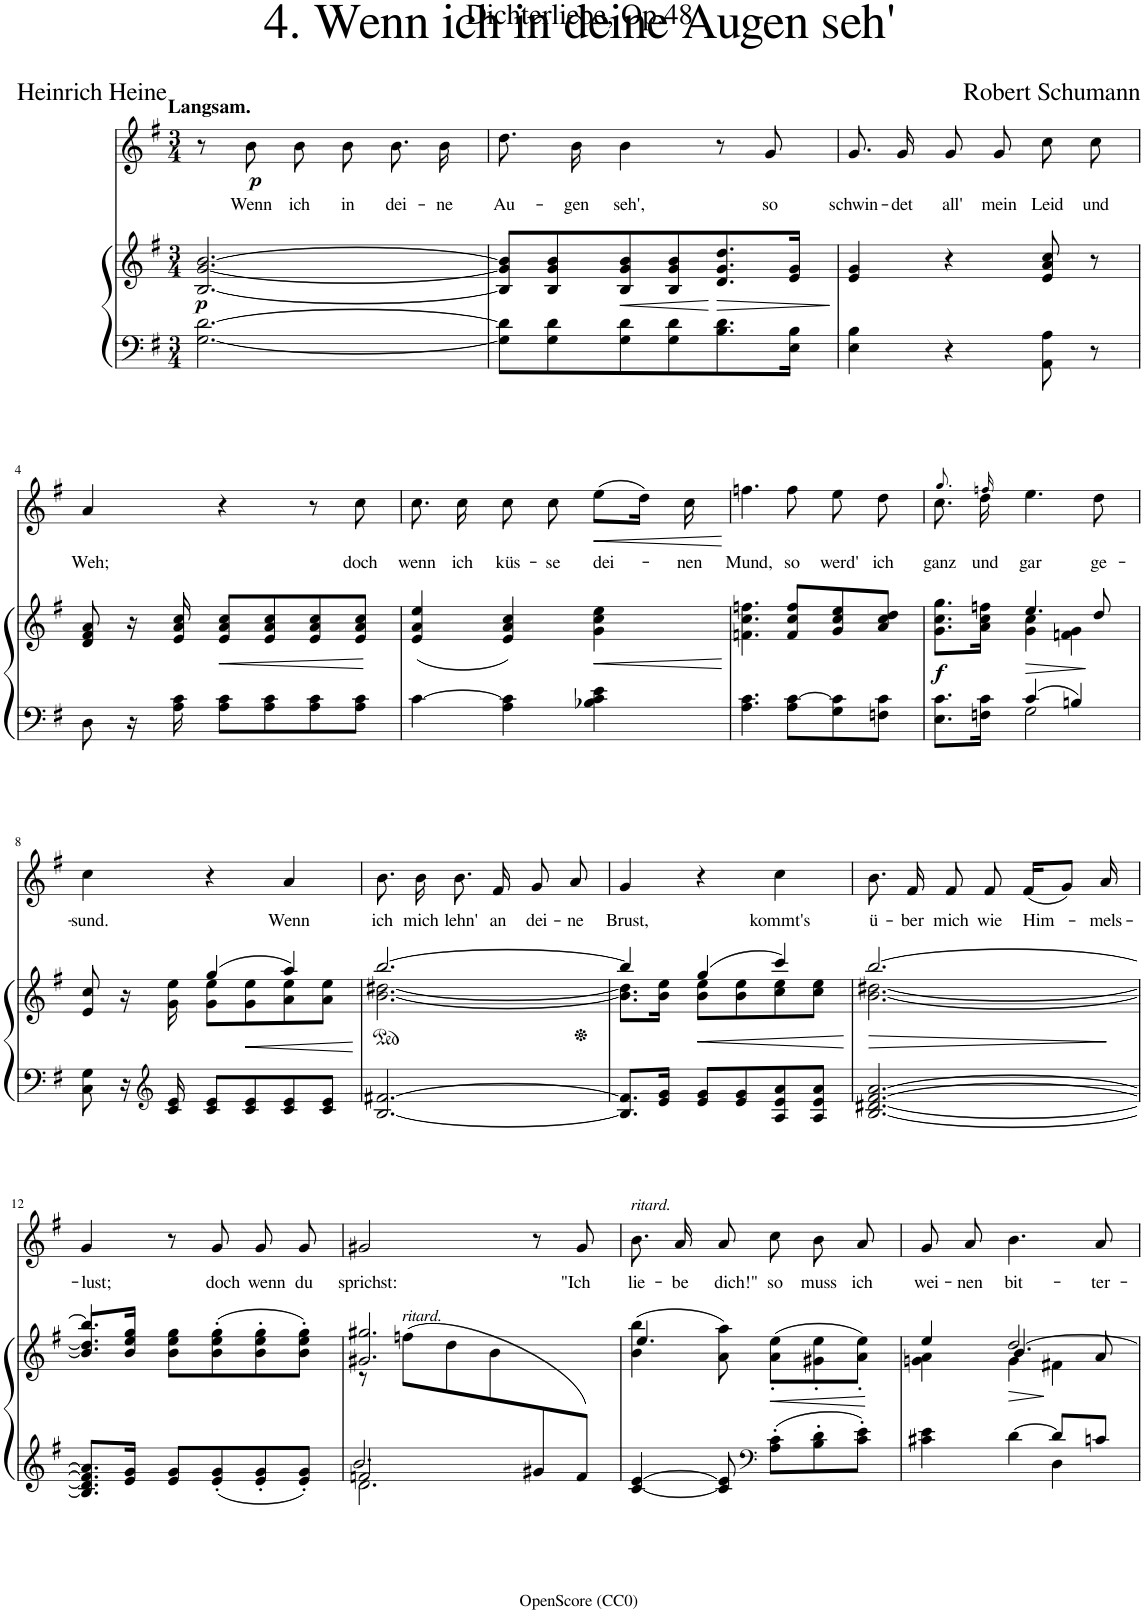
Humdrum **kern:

**kern	**kern	**dynam	**kern	**text	**dynam
*part2	*part2	*part2	*part1	*part1	*part1
*staff3	*staff2	*staff2/3	*staff1	*staff1	*staff1
*I"Piano	*	*	*I"Voice	*	*
*I'Pno	*	*	*	*	*
*clefF4	*clefG2	*	*clefG2	*	*
*k[f#]	*k[f#]	*	*k[f#]	*	*
*M3/4	*M3/4	*	*M3/4	*	*
=1	=1	=1	=1	=1	=1
!	!	!	!LO:TX:a:B:t=Langsam.	!	!
!	!	!LO:DY:b	!	!	!
[2.G\ [2.d\	[2.B/ [2.g/ [2.b/	p	8r	.	.
!	!	!	!	!LO:LY:b	!LO:DY:b
.	.	.	8b\	Wenn	p
!	!	!	!	!LO:LY:b	!
.	.	.	8b\	ich	.
!	!	!	!	!LO:LY:b	!
.	.	.	8b\	in	.
!	!	!	!	!LO:LY:b	!
.	.	.	8.b\	dei-	.
!	!	!	!	!LO:LY:b	!
.	.	.	16b\	-ne	.
=2	=2	=2	=2	=2	=2
!	!	!	!	!LO:LY:b	!
8G\] 8d\]L	8B/] 8g/] 8b/]L	.	8.dd\	Au-	.
8G\ 8d\	8B/ 8g/ 8b/	.	.	.	.
!	!	!	!	!LO:LY:b	!
.	.	.	16b\	-gen	.
!	!	!LO:HP:b	!	!LO:LY:b	!
8G\ 8d\	8B/ 8g/ 8b/	<	4b\	seh',	.
8G\ 8d\	8B/ 8g/ 8b/	.	.	.	.
!	!	!LO:HP:n=1:b	!	!	!
8.B\ 8.d\	8.d/ 8.g/ 8.dd/	[ >	8r	.	.
!	!	!	!	!LO:LY:b	!
.	.	.	8g/	so	.
16E\ 16B\Jk	16e/ 16g/Jk	.	.	.	.
.	.	]	.	.	.
=3	=3	=3	=3	=3	=3
!	!	!	!	!LO:LY:b	!
4E\ 4B\	4e/ 4g/	.	8.g/	schwin-	.
!	!	!	!	!LO:LY:b	!
.	.	.	16g/	-det	.
!	!	!	!	!LO:LY:b	!
4r	4r	.	8g/	all'	.
!	!	!	!	!LO:LY:b	!
.	.	.	8g/	mein	.
!	!	!	!	!LO:LY:b	!
8AA\ 8A\	8e/ 8a/ 8cc/	.	8cc\	Leid	.
!	!	!	!	!LO:LY:b	!
8r	8r	.	8cc\	und	.
!!LO:LB:g=z
=4	=4	=4	=4	=4	=4
!	!	!	!	!LO:LY:b	!
8D\	8d/ 8f#/ 8a/	.	4a/	Weh;	.
16r	16r	.	.	.	.
16A\ 16c\	16e/ 16a/ 16cc/	.	.	.	.
!	!	!LO:HP:b	!	!	!
8A\ 8c\L	8e/ 8a/ 8cc/L	<	4r	.	.
8A\ 8c\	8e/ 8a/ 8cc/	.	.	.	.
8A\ 8c\	8e/ 8a/ 8cc/	.	8r	.	.
!	!	!	!	!LO:LY:b	!
8A\ 8c\J	8e/ 8a/ 8cc/J	[	8cc\	doch	.
=5	=5	=5	=5	=5	=5
!	!	!	!	!LO:LY:b	!
[4c\	(4e/ 4a/ 4ee/	.	8.cc\	wenn	.
!	!	!	!	!LO:LY:b	!
.	.	.	16cc\	ich	.
!	!	!	!	!LO:LY:b	!
4A\ 4c\]	4e/ 4a/ 4cc/)	.	8cc\	küs-	.
!	!	!	!	!LO:LY:b	!
.	.	.	8cc\	-se	.
!	!	!LO:HP:b	!	!LO:LY:b	!LO:HP:b
4B-X\ 4c\ 4e\	4g\ 4cc\ 4ee\	<	(8ee\L	dei-	<
.	.	.	16dd\Jk)	.	.
!	!	!	!	!LO:LY:b	!
.	.	.	16cc\	-nen	.
.	.	[	.	.	[
=6	=6	=6	=6	=6	=6
!	!	!	!	!LO:LY:b	!
4.A\ 4.c\	4.fn\ 4.cc\ 4.ffn\	.	4.ffn\	Mund,	.
!	!	!	!	!LO:LY:b	!
8A\ [8c\L	8f/ 8cc/ 8ff/L	.	8ff\	so	.
!	!	!	!	!LO:LY:b	!
8G\ 8c\]	8g/ 8cc/ 8ee/	.	8ee\	werd'	.
!	!	!	!	!LO:LY:b	!
8Fn\ 8c\J	8a/ 8cc/ 8dd/J	.	8dd\	ich	.
=7	=7	=7	=7	=7	=7
*^	*^	*	*	*	*
!	!	!	!	!LO:DY:b	!	!LO:LY:b	!
*	*	*	*	*	*^	*	*
8.E\ 8.c\L	4ryy	8.g\ 8.cc\ 8.gg\L	4ryy	f	8.gg/	8.cc\	ganz	.
!	!	!	!	!	!	!	!LO:LY:b	!
16Fn\ 16c\Jk	.	16a\ 16cc\ 16ffn\Jk	.	.	16ffn/	16dd\	und	.
!	!	!	!	!LO:HP:b	!	!	!LO:LY:b	!
4c/	2G\	4.ee/	4g\ 4cc\	>	4.ee\	2ryy	gar	.
4Bn/	.	.	4fn\ 4g\	.	.	.	.	.
!	!	!	!	!	!	!	!LO:LY:b	!
.	.	8dd/	.	]	8dd\	.	ge-	.
*v	*v	*	*	*	*v	*v	*	*
!!LO:LB:g=z
=8	=8	=8	=8	=8	=8	=8
!	!	!	!	!	!LO:LY:b	!
8C\ 8G\	8e/ 8cc/	8ryy	.	4cc\	-sund.	.
16r	16r	16ryy	.	.	.	.
*clefG2	*	*	*	*	*	*
16c/ 16e/	16g\ 16ee\	16ryy	.	.	.	.
8c/ 8e/L	(4gg/	8g\ 8ee\L	.	4r	.	.
!	!	!	!LO:HP:b	!	!	!
8c/ 8e/	.	8g\ 8ee\	<	.	.	.
!	!	!	!	!	!LO:LY:b	!
8c/ 8e/	4aa/)	8a\ 8ee\	.	4a/	Wenn	.
8c/ 8e/J	.	8a\ 8ee\J	.	.	.	.
=9	=9	=9	=9	=9	=9	=9
*	*ped	*	*	*	*	*
!	!	!	!	!	!LO:LY:b	!
[2.B/ [2.f#X/	[2.bb/	[2.b\ [2.dd#X\	.	8.b\	ich	.
!	!	!	!	!	!LO:LY:b	!
.	.	.	.	16b\	mich	.
!	!	!	!	!	!LO:LY:b	!
.	.	.	.	8.b\	lehn'	.
!	!	!	!	!	!LO:LY:b	!
.	.	.	.	16f#/	an	.
!	!	!	!	!	!LO:LY:b	!
.	.	.	.	8g/	dei-	.
!	!	!	!	!	!LO:LY:b	!
.	.	.	.	8a/	-ne	.
=10	=10	=10	=10	=10	=10	=10
!	!	!	!	!	!LO:LY:b	!
8.B/] 8.f#/]L	4bb/]	8.b\] 8.dd#\]L	.	4g/	Brust,	.
*	*Xped	*	*	*	*	*
16e/ 16g/Jk	.	16b\ 16ee\Jk	.	.	.	.
!	!	!	!LO:HP:b	!	!	!
8e/ 8g/L	(4gg/	8b\ 8ee\L	<	4r	.	.
8e/ 8g/	.	8b\ 8ee\	.	.	.	.
!	!	!	!	!	!LO:LY:b	!
8A/ 8e/ 8a/	4ccc/)	8cc\ 8ee\	.	4cc\	kommt's	.
8A/ 8e/ 8a/J	.	8cc\ 8ee\J	.	.	.	.
*	*v	*v	*	*	*	*
.	.	[	.	.	.
=11	=11	=11	=11	=11	=11
!	!	!LO:HP:b	!	!LO:LY:b	!
*	*^	*	*	*	*
[2.B/ [2.d#X/ [2.f#/ [2.a/	[2.bb/	[2.b\ [2.dd#X\	>	8.b\	ü-	.
!	!	!	!	!	!LO:LY:b	!
.	.	.	.	16f#/	-ber	.
!	!	!	!	!	!LO:LY:b	!
.	.	.	.	8f#/	mich	.
!	!	!	!	!	!LO:LY:b	!
.	.	.	.	8f#/	wie	.
!	!	!	!	!	!LO:LY:b	!
.	.	.	.	(16f#/KL	Him-	.
.	.	.	.	8g/J)	.	.
!	!	!	!	!	!LO:LY:b	!
.	.	.	.	16a/	-mels-	.
*	*v	*v	*	*	*	*
.	.	[	.	.	.
!!LO:LB:g=z
=12	=12	=12	=12	=12	=12
*	*^	*	*	*	*
!	!	!	!	!	!LO:LY:b	!
8.B/] 8.d#/] 8.f#/] 8.a/]L	8.b/] 8.dd#/]L	4.bb/]	.	4g/	-lust;	.
16e/ 16g/Jk	16b/ 16ee/ 16gg/Jk	.	.	.	.	.
8e/ 8g/L	8b\ 8ee\ 8gg\L	.	.	8r	.	.
!	!	!	!	!	!LO:LY:b	!
8e/' 8g/'	(8b\'> 8ee\'> 8gg\'>	4.ryy	.	8g/	doch	.
!	!	!	!	!	!LO:LY:b	!
8e/' 8g/'	8b\'> 8ee\'> 8gg\'>	.	.	8g/	wenn	.
!	!	!	!	!	!LO:LY:b	!
8e/' 8g/'J	8b\'> 8ee\'> 8gg\'>J)	.	.	8g/	du	.
=13	=13	=13	=13	=13	=13	=13
*^	*	*	*	*	*	*
*	*^	*	*	*	*	*	*
*	*	*^	*	*	*	*	*	*
!	!	!	!	!	!	!	!	!LO:LY:b	!
2ryy	2.b/	2.d\	2fn/	2.g#X/ 2.gg#X/	8r	.	2g#X/	sprichst:	.
!	!	!	!	!	!LO:TX:a:i:t=ritard.	!	!	!	!
.	.	.	.	.	(8ffn\L	.	.	.	.
.	.	.	.	.	8dd\	.	.	.	.
.	.	.	.	.	8b\	.	.	.	.
8g#X/	.	.	4ryy	.	4ryy	.	8r	.	.
!	!	!	!	!	!	!	!	!LO:LY:b	!
8f/J)	.	.	.	.	.	.	8g#/	"Ich	.
*v	*v	*v	*v	*	*	*	*	*	*
=14	=14	=14	=14	=14	=14	=14
!	!	!	!	!LO:TX:a:i:t=ritard.	!	!
!	!	!	!	!	!LO:LY:b	!
[4c/ [4e/	(4b\ 4bb\	4.ee/	.	8.b\	lie-	.
!	!	!	!	!	!LO:LY:b	!
.	.	.	.	16a/	-be	.
!	!	!	!	!	!LO:LY:b	!
8c/] 8e/]	8a\ 8aa\)	.	.	8a/	dich!"	.
*clefF4	*	*	*	*	*	*
!	!	!	!LO:HP:b	!	!LO:LY:b	!
8A\' 8c\'L	(8a\'< 8ee\'<L	4.ryy	<	8cc\	so	.
!	!	!	!	!	!LO:LY:b	!
8B\' 8d\'	8g#X\'< 8ee\'<	.	.	8b\	muss	.
!	!	!	!	!	!LO:LY:b	!
8c\' 8e\'J	8a\'< 8ee\'<J)	.	]	8a/	ich	.
=15	=15	=15	=15	=15	=15	=15
*^	*	*^	*	*	*	*
!	!	!	!	!	!	!	!LO:LY:b	!
4c#X\ 4e\	2ryy	4ee/	4gn\ 4a\	4ryy	.	8g/	wei-	.
!	!	!	!	!	!	!	!LO:LY:b	!
.	.	.	.	.	.	8a/	-nen	.
!	!	!	!	!	!	!	!LO:LY:b	!
[4d\	.	[2dd/	4g\	4.b/	.	4.b\	bit-	.
8d/L]	4D\	.	4f#X\	.	[	.	.	.
!	!	!	!	!	!	!	!LO:LY:b	!
8cn/J	.	.	.	8a/	.	8a/	-ter-	.
*v	*v	*	*	*	*	*	*	*
*	*v	*v	*v	*	*	*	*
=	=	=	=	=	=
*-	*-	*-	*-	*-	*-
